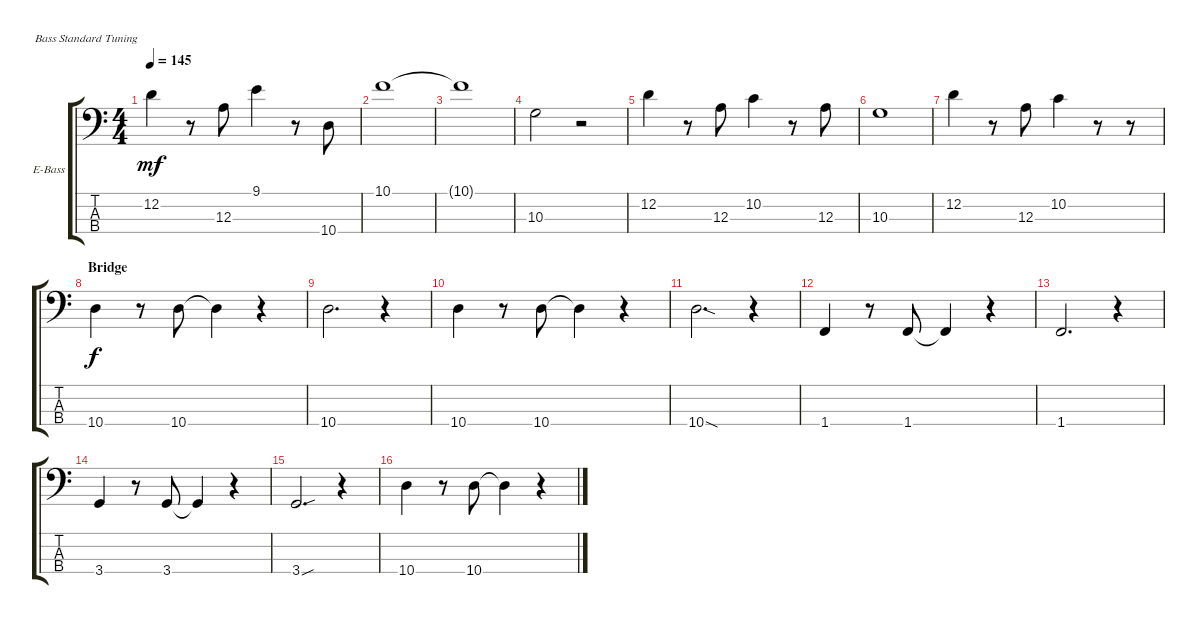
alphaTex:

\defaultSystemsLayout 4
\bracketExtendMode groupsimilarinstruments
\firstSystemTrackNameOrientation horizontal
\otherSystemsTrackNameOrientation horizontal
\track ("Electric Bass" "E-Bass") {instrument electricbassfinger}
\staff {score tabs}
\tuning (G2 D2 A1 E1)
\ts (4 4)
\tempo 145
\clef f4
\ks c
12.2.4{dy mf} r.8 12.3.8 9.1.4 r.8 10.4.8 |
10.1.1 |
10.1{t}.1 |
10.3.2 r.2 |
12.2.4 r.8 12.3.8 10.2.4 r.8 12.3.8 |
10.3.1 |
12.2.4 r.8 12.3.8 10.2.4 r.8 r.8 |
\section ("" "Bridge")
10.4.4{dy f} r.8 10.4.8 10.4{t}.4 r.4 |
10.4.2{d} r.4 |
10.4.4 r.8 10.4.8 10.4{t}.4 r.4 |
10.4{sod}.2{d} r.4 |
1.4.4 r.8 1.4.8 1.4{t}.4 r.4 |
1.4.2{d} r.4 |
3.4.4 r.8 3.4.8 3.4{t}.4 r.4 |
3.4{sou}.2{d} r.4 |
10.4.4 r.8 10.4.8 10.4{t}.4 r.4
